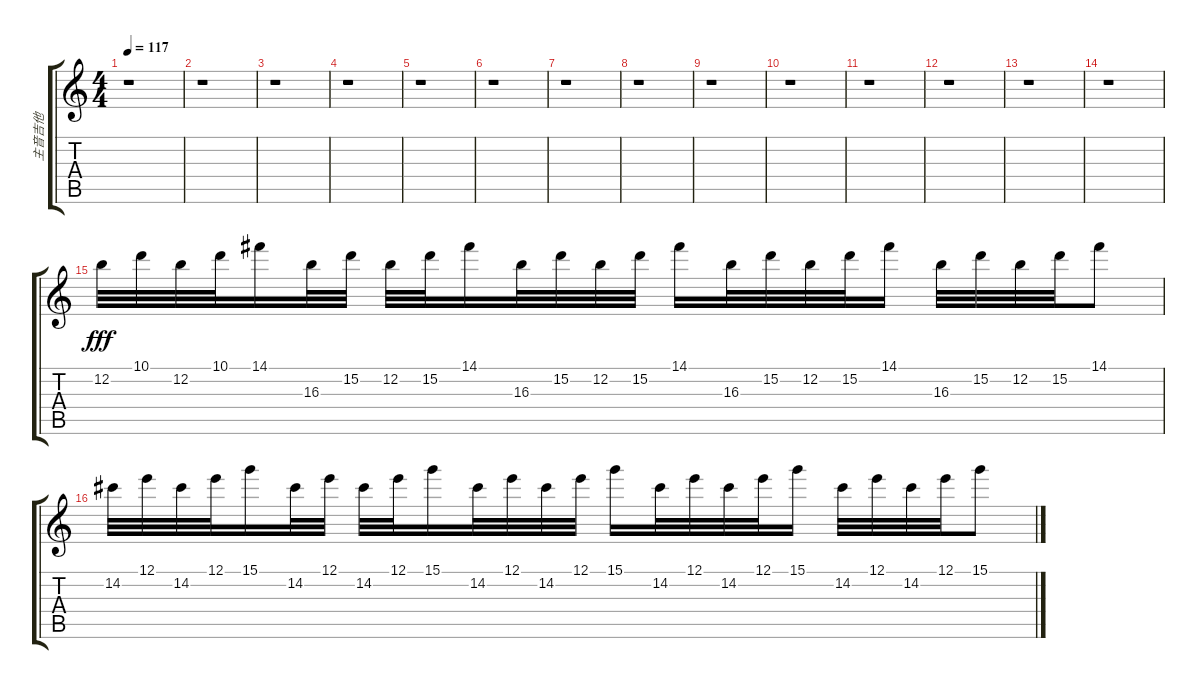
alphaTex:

\track ("主音吉他" "主音吉他") {instrument overdrivenguitar}
\staff {score tabs}
\tuning (E4 B3 G3 D3 A2 E2) {hide}
\ts (4 4)
\tempo 117
\clef g2
\ks c
r.1{dy fff} |
r.1 |
r.1 |
r.1 |
r.1 |
r.1 |
r.1 |
r.1 |
r.1 |
r.1 |
r.1 |
r.1 |
r.1 |
r.1 |
12.2.32 10.1.32 12.2.32 10.1.32 14.1.16 16.3.32 15.2.32 12.2.32 15.2.32 14.1.16 16.3.32 15.2.32 12.2.32 15.2.32 14.1.16 16.3.32 15.2.32 12.2.32 15.2.32 14.1.16 16.3.32 15.2.32 12.2.32 15.2.32 14.1.8 |
14.2.32 12.1.32 14.2.32 12.1.32 15.1.16 14.2.32 12.1.32 14.2.32 12.1.32 15.1.16 14.2.32 12.1.32 14.2.32 12.1.32 15.1.16 14.2.32 12.1.32 14.2.32 12.1.32 15.1.16 14.2.32 12.1.32 14.2.32 12.1.32 15.1.8
